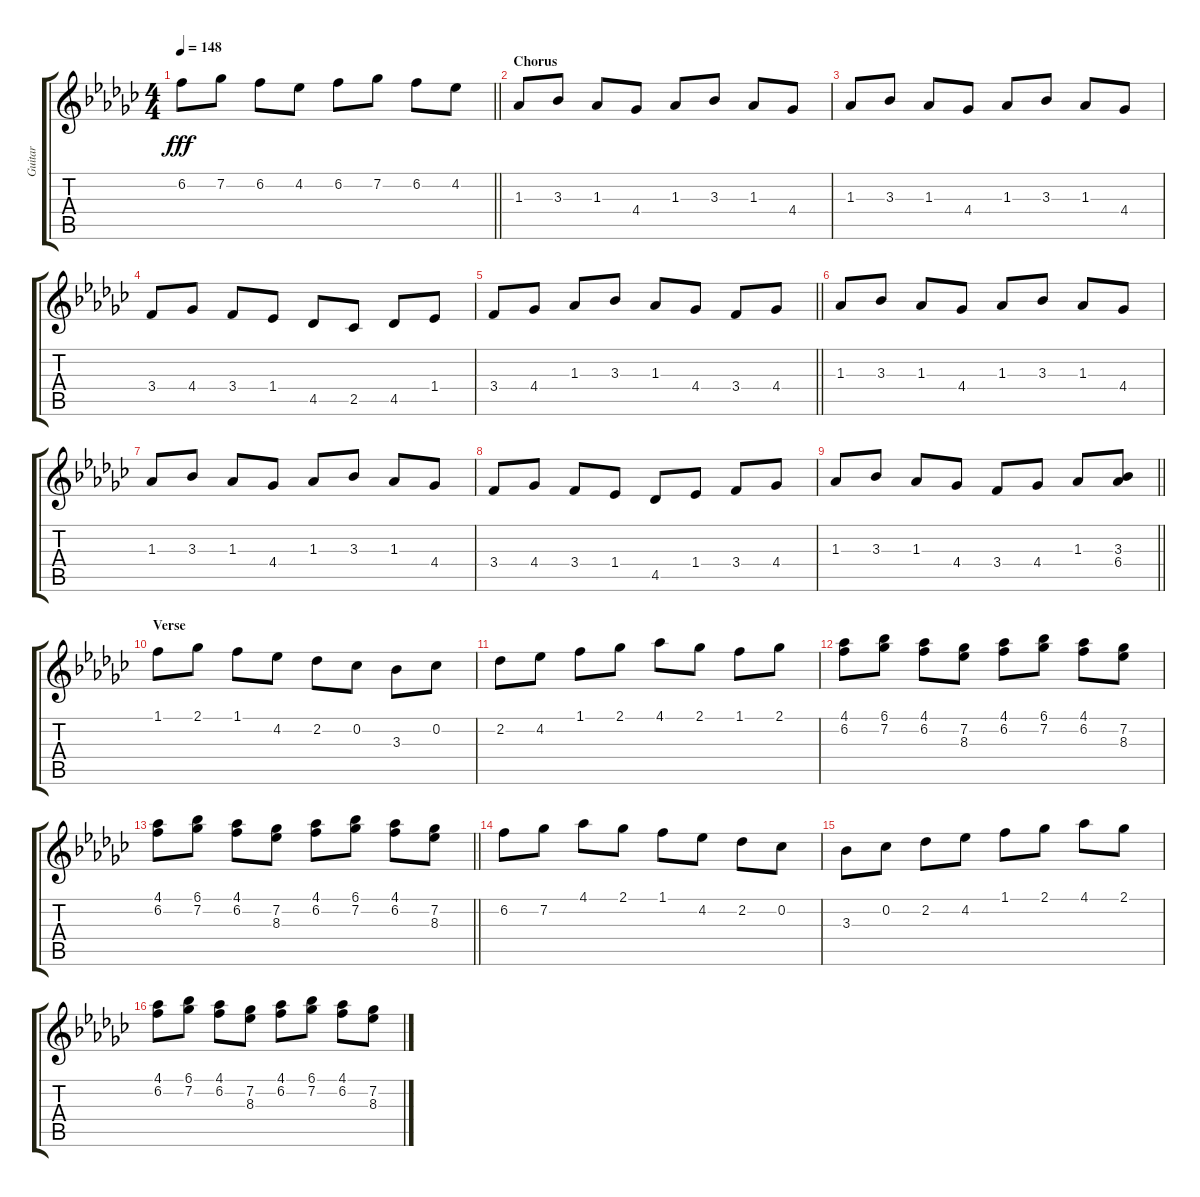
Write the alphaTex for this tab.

\track ("Guitar" "Guitar") {instrument electricguitarmuted}
\staff {score tabs}
\tuning (E4 B3 G3 D3 A2 E2) {hide}
\ts (4 4)
\tempo 148
\clef g2
\barLineRight lightlight
\ks gb
6.2.8{dy fff} 7.2.8 6.2.8 4.2.8 6.2.8 7.2.8 6.2.8 4.2.8 |
\section ("" "Chorus")
1.3.8 3.3.8 1.3.8 4.4.8 1.3.8 3.3.8 1.3.8 4.4.8 |
1.3.8 3.3.8 1.3.8 4.4.8 1.3.8 3.3.8 1.3.8 4.4.8 |
3.4.8 4.4.8 3.4.8 1.4.8 4.5.8 2.5.8 4.5.8 1.4.8 |
\barLineRight lightlight
3.4.8 4.4.8 1.3.8 3.3.8 1.3.8 4.4.8 3.4.8 4.4.8 |
1.3.8 3.3.8 1.3.8 4.4.8 1.3.8 3.3.8 1.3.8 4.4.8 |
1.3.8 3.3.8 1.3.8 4.4.8 1.3.8 3.3.8 1.3.8 4.4.8 |
3.4.8 4.4.8 3.4.8 1.4.8 4.5.8 1.4.8 3.4.8 4.4.8 |
\barLineRight lightlight
1.3.8 3.3.8 1.3.8 4.4.8 3.4.8 4.4.8 1.3.8 (3.3 6.4).8 |
\section ("" "Verse")
1.1.8 2.1.8 1.1.8 4.2.8 2.2.8 0.2.8 3.3.8 0.2.8 |
2.2.8 4.2.8 1.1.8 2.1.8 4.1.8 2.1.8 1.1.8 2.1.8 |
(4.1 6.2).8 (6.1 7.2).8 (4.1 6.2).8 (7.2 8.3).8 (4.1 6.2).8 (6.1 7.2).8 (4.1 6.2).8 (7.2 8.3).8 |
\barLineRight lightlight
(4.1 6.2).8 (6.1 7.2).8 (4.1 6.2).8 (7.2 8.3).8 (4.1 6.2).8 (6.1 7.2).8 (4.1 6.2).8 (7.2 8.3).8 |
6.2.8 7.2.8 4.1.8 2.1.8 1.1.8 4.2.8 2.2.8 0.2.8 |
3.3.8 0.2.8 2.2.8 4.2.8 1.1.8 2.1.8 4.1.8 2.1.8 |
(4.1 6.2).8 (6.1 7.2).8 (4.1 6.2).8 (7.2 8.3).8 (4.1 6.2).8 (6.1 7.2).8 (4.1 6.2).8 (7.2 8.3).8
